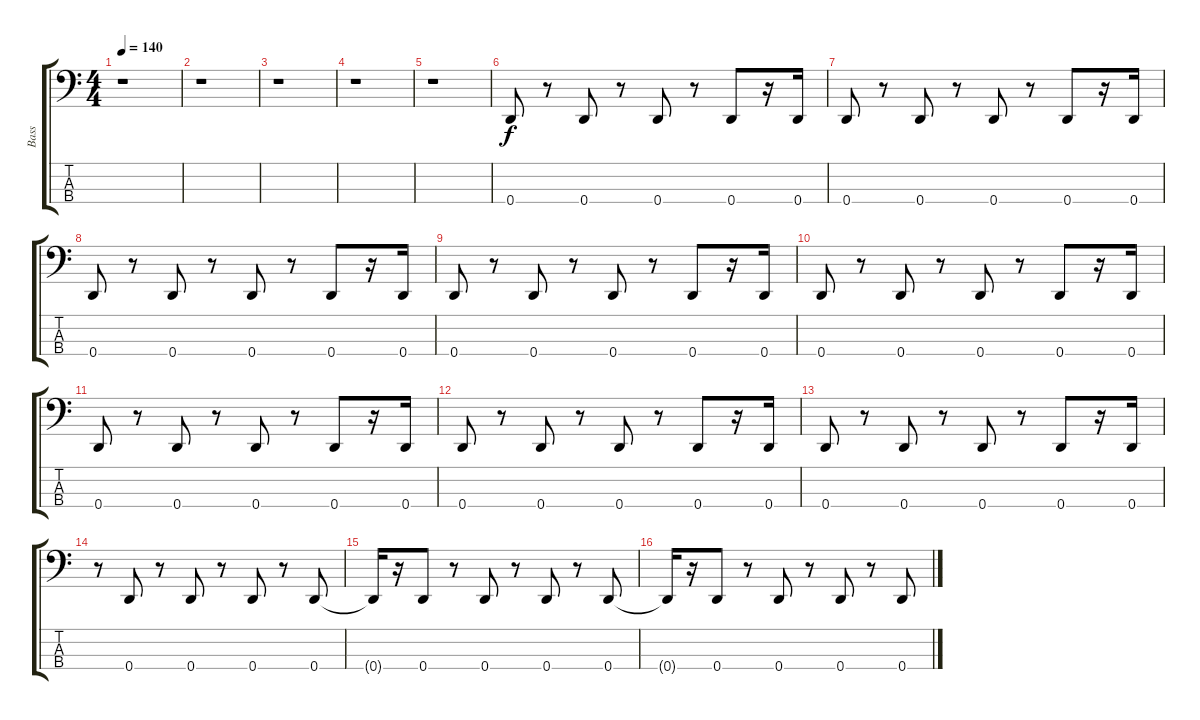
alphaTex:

\track ("Bass" "Bass") {instrument synthbass2}
\staff {score tabs}
\tuning (G2 D2 A1 D1) {hide}
\ts (4 4)
\tempo 140
\clef f4
\ks c
r.1{dy mp} |
r.1 |
r.1 |
r.1 |
r.1 |
0.4.8{dy f} r.8 0.4.8 r.8 0.4.8 r.8 0.4.8 r.16 0.4.16 |
0.4.8 r.8 0.4.8 r.8 0.4.8 r.8 0.4.8 r.16 0.4.16 |
0.4.8 r.8 0.4.8 r.8 0.4.8 r.8 0.4.8 r.16 0.4.16 |
0.4.8 r.8 0.4.8 r.8 0.4.8 r.8 0.4.8 r.16 0.4.16 |
0.4.8 r.8 0.4.8 r.8 0.4.8 r.8 0.4.8 r.16 0.4.16 |
0.4.8 r.8 0.4.8 r.8 0.4.8 r.8 0.4.8 r.16 0.4.16 |
0.4.8 r.8 0.4.8 r.8 0.4.8 r.8 0.4.8 r.16 0.4.16 |
0.4.8 r.8 0.4.8 r.8 0.4.8 r.8 0.4.8 r.16 0.4.16 |
r.8 0.4.8 r.8 0.4.8 r.8 0.4.8 r.8 0.4.8 |
0.4{t}.16 r.16 0.4.8 r.8 0.4.8 r.8 0.4.8 r.8 0.4.8 |
0.4{t}.16 r.16 0.4.8 r.8 0.4.8 r.8 0.4.8 r.8 0.4.8
